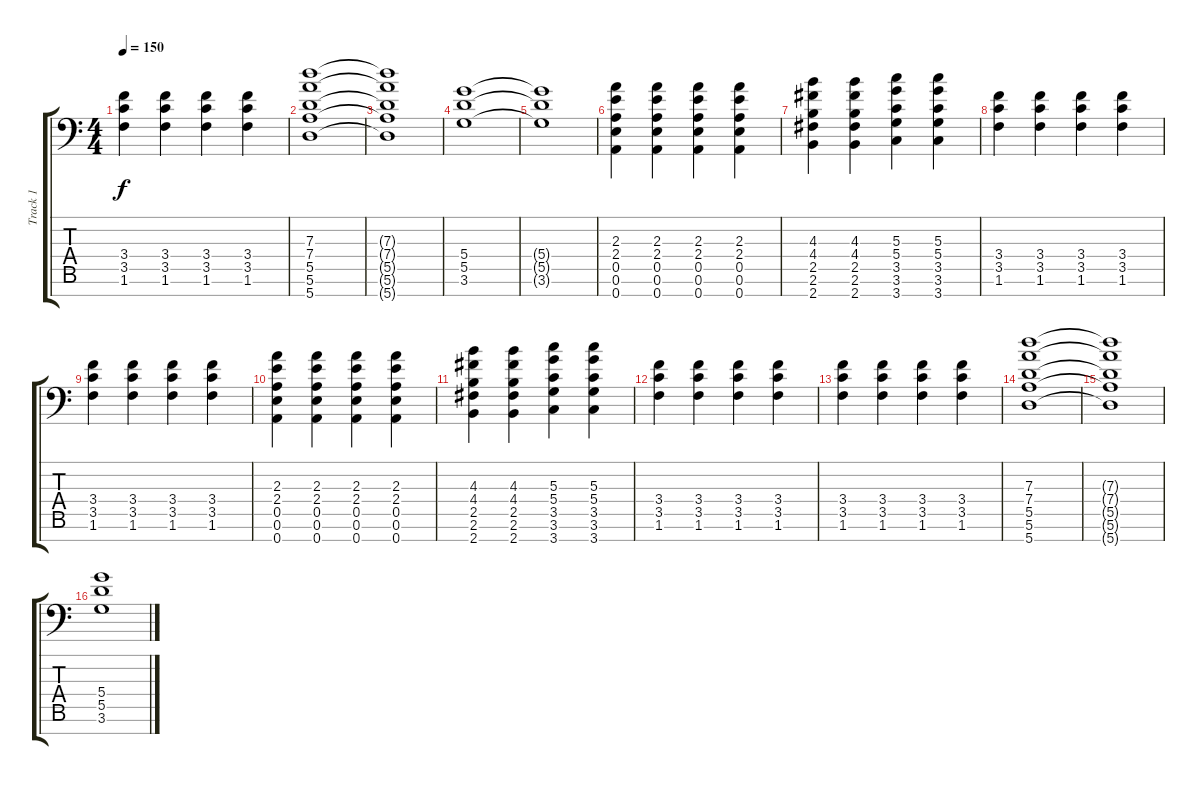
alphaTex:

\track ("Track 1" "Track 1") {instrument distortionguitar}
\staff {score tabs}
\tuning (E4 B3 G3 D3 A2 E2 A1) {hide}
\ts (4 4)
\tempo 150
\clef f4
\ks c
(3.4 3.5 1.6).4{dy f} (3.4 3.5 1.6).4 (3.4 3.5 1.6).4 (3.4 3.5 1.6).4 |
(7.3 7.4 5.5 5.6 5.7).1 |
(7.3{t} 7.4{t} 5.5{t} 5.6{t} 5.7{t}).1 |
(5.4 5.5 3.6).1 |
(5.4{t} 5.5{t} 3.6{t}).1 |
(2.3 2.4 0.5 0.6 0.7).4 (2.3 2.4 0.5 0.6 0.7).4 (2.3 2.4 0.5 0.6 0.7).4 (2.3 2.4 0.5 0.6 0.7).4 |
(4.3 4.4 2.5 2.6 2.7).4 (4.3 4.4 2.5 2.6 2.7).4 (5.3 5.4 3.5 3.6 3.7).4 (5.3 5.4 3.5 3.6 3.7).4 |
(3.4 3.5 1.6).4 (3.4 3.5 1.6).4 (3.4 3.5 1.6).4 (3.4 3.5 1.6).4 |
(3.4 3.5 1.6).4 (3.4 3.5 1.6).4 (3.4 3.5 1.6).4 (3.4 3.5 1.6).4 |
(2.3 2.4 0.5 0.6 0.7).4 (2.3 2.4 0.5 0.6 0.7).4 (2.3 2.4 0.5 0.6 0.7).4 (2.3 2.4 0.5 0.6 0.7).4 |
(4.3 4.4 2.5 2.6 2.7).4 (4.3 4.4 2.5 2.6 2.7).4 (5.3 5.4 3.5 3.6 3.7).4 (5.3 5.4 3.5 3.6 3.7).4 |
(3.4 3.5 1.6).4 (3.4 3.5 1.6).4 (3.4 3.5 1.6).4 (3.4 3.5 1.6).4 |
(3.4 3.5 1.6).4 (3.4 3.5 1.6).4 (3.4 3.5 1.6).4 (3.4 3.5 1.6).4 |
(7.3 7.4 5.5 5.6 5.7).1 |
(7.3{t} 7.4{t} 5.5{t} 5.6{t} 5.7{t}).1 |
(5.4 5.5 3.6).1
